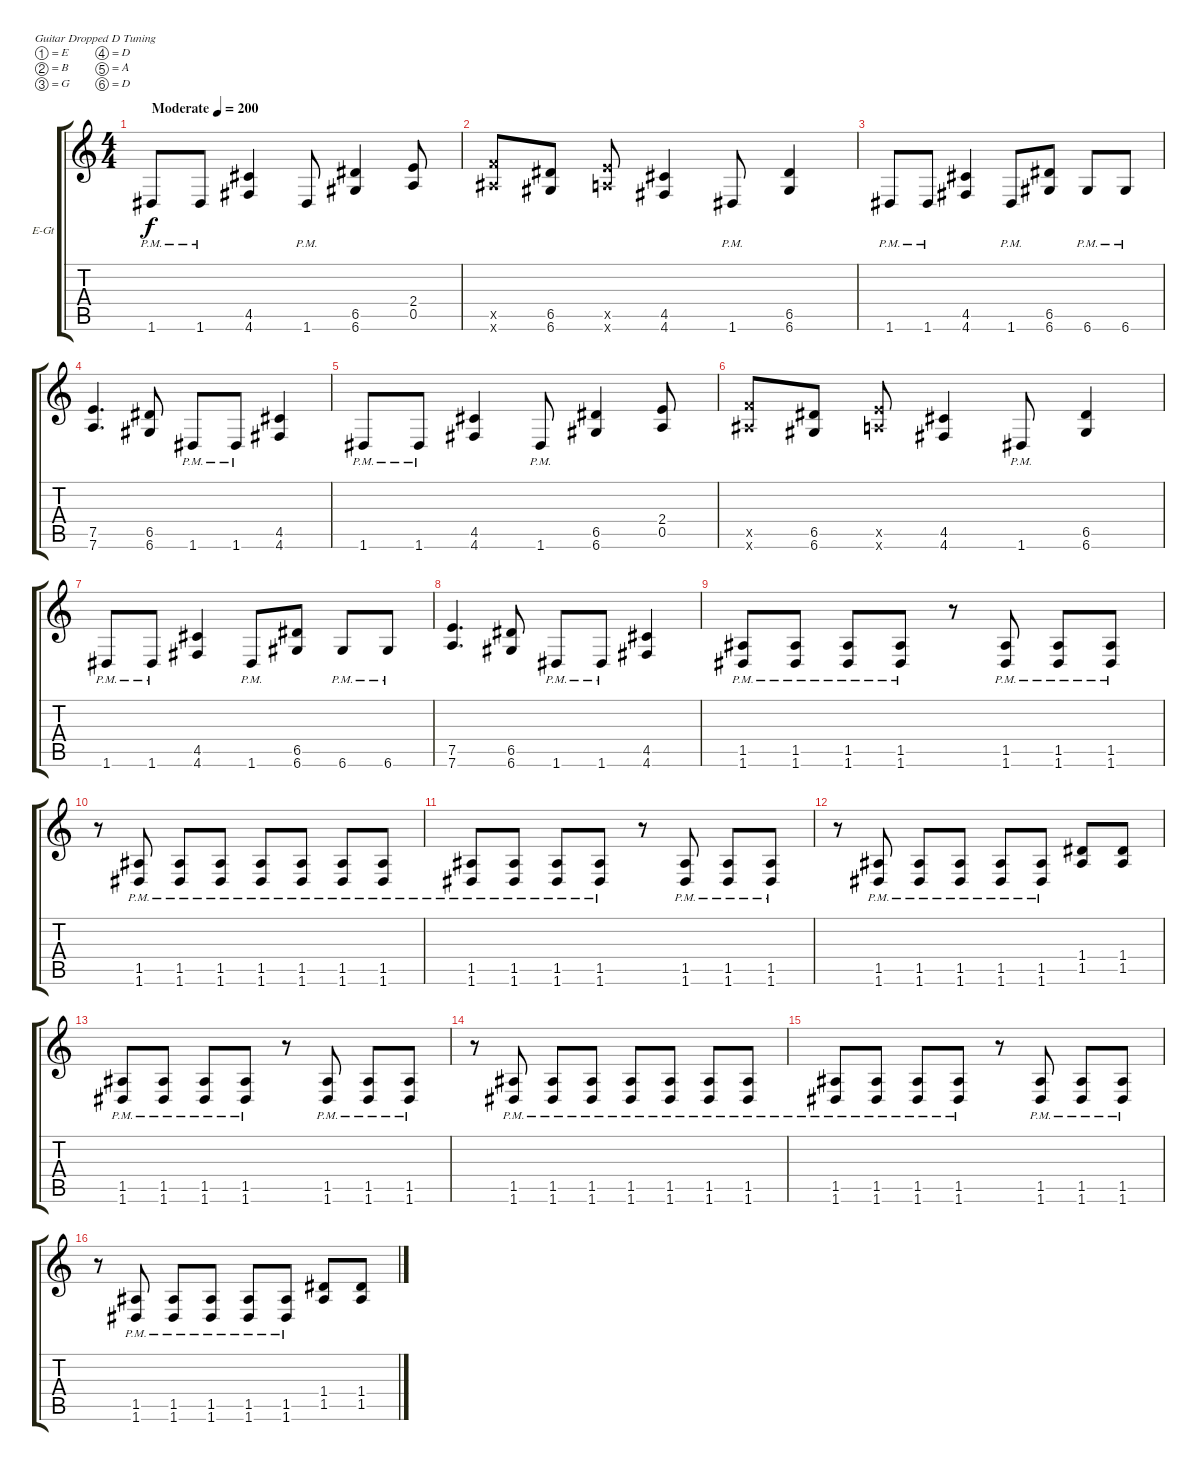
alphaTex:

\bracketExtendMode groupsimilarinstruments
\firstSystemTrackNameOrientation horizontal
\otherSystemsTrackNameOrientation horizontal
\track ("Pista 1" "E-Gt") {instrument distortionguitar}
\staff {score tabs}
\tuning (E4 B3 G3 D3 A2 D2)
\ts (4 4)
\beaming (8 2 2 2 2)
\tempo (200 "Moderate")
\clef g2
\ks c
1.6{pm}.8{dy f instrument distortionguitar} 1.6{pm}.8 (4.5 4.6).4 1.6{pm}.8 (6.5 6.6).4 (2.4 0.5).8 |
(8.5{x} 8.6{x}).8 (6.5 6.6).8 (7.5{x} 7.6{x}).8 (4.5 4.6).4 1.6{pm}.8 (6.5 6.6).4 |
1.6{pm}.8 1.6{pm}.8 (4.5 4.6).4 1.6{pm}.8 (6.5 6.6).8 6.6{pm}.8 6.6{pm}.8 |
(7.5 7.6).4{d} (6.5 6.6).8 1.6{pm}.8 1.6{pm}.8 (4.5 4.6).4 |
1.6{pm}.8 1.6{pm}.8 (4.5 4.6).4 1.6{pm}.8 (6.5 6.6).4 (2.4 0.5).8 |
(8.5{x} 8.6{x}).8 (6.5 6.6).8 (7.5{x} 7.6{x}).8 (4.5 4.6).4 1.6{pm}.8 (6.5 6.6).4 |
1.6{pm}.8 1.6{pm}.8 (4.5 4.6).4 1.6{pm}.8 (6.5 6.6).8 6.6{pm}.8 6.6{pm}.8 |
(7.5 7.6).4{d} (6.5 6.6).8 1.6{pm}.8 1.6{pm}.8 (4.5 4.6).4 |
(1.5{pm} 1.6{pm}).8 (1.5{pm} 1.6{pm}).8 (1.5{pm} 1.6{pm}).8 (1.5{pm} 1.6{pm}).8 r.8 (1.5{pm} 1.6{pm}).8 (1.5{pm} 1.6{pm}).8 (1.5{pm} 1.6{pm}).8 |
r.8 (1.5{pm} 1.6{pm}).8 (1.5{pm} 1.6{pm}).8 (1.5{pm} 1.6{pm}).8 (1.5{pm} 1.6{pm}).8 (1.5{pm} 1.6{pm}).8 (1.5{pm} 1.6{pm}).8 (1.5{pm} 1.6{pm}).8 |
(1.5{pm} 1.6{pm}).8 (1.5{pm} 1.6{pm}).8 (1.5{pm} 1.6{pm}).8 (1.5{pm} 1.6{pm}).8 r.8 (1.5{pm} 1.6{pm}).8 (1.5{pm} 1.6{pm}).8 (1.5{pm} 1.6{pm}).8 |
r.8 (1.5{pm} 1.6{pm}).8 (1.5{pm} 1.6{pm}).8 (1.5{pm} 1.6{pm}).8 (1.5{pm} 1.6{pm}).8 (1.5{pm} 1.6{pm}).8 (1.4 1.5).8 (1.4 1.5).8 |
(1.5{pm} 1.6{pm}).8 (1.5{pm} 1.6{pm}).8 (1.5{pm} 1.6{pm}).8 (1.5{pm} 1.6{pm}).8 r.8 (1.5{pm} 1.6{pm}).8 (1.5{pm} 1.6{pm}).8 (1.5{pm} 1.6{pm}).8 |
r.8 (1.5{pm} 1.6{pm}).8 (1.5{pm} 1.6{pm}).8 (1.5{pm} 1.6{pm}).8 (1.5{pm} 1.6{pm}).8 (1.5{pm} 1.6{pm}).8 (1.5{pm} 1.6{pm}).8 (1.5{pm} 1.6{pm}).8 |
(1.5{pm} 1.6{pm}).8 (1.5{pm} 1.6{pm}).8 (1.5{pm} 1.6{pm}).8 (1.5{pm} 1.6{pm}).8 r.8 (1.5{pm} 1.6{pm}).8 (1.5{pm} 1.6{pm}).8 (1.5{pm} 1.6{pm}).8 |
r.8 (1.5{pm} 1.6{pm}).8 (1.5{pm} 1.6{pm}).8 (1.5{pm} 1.6{pm}).8 (1.5{pm} 1.6{pm}).8 (1.5{pm} 1.6{pm}).8 (1.4 1.5).8 (1.4 1.5).8
